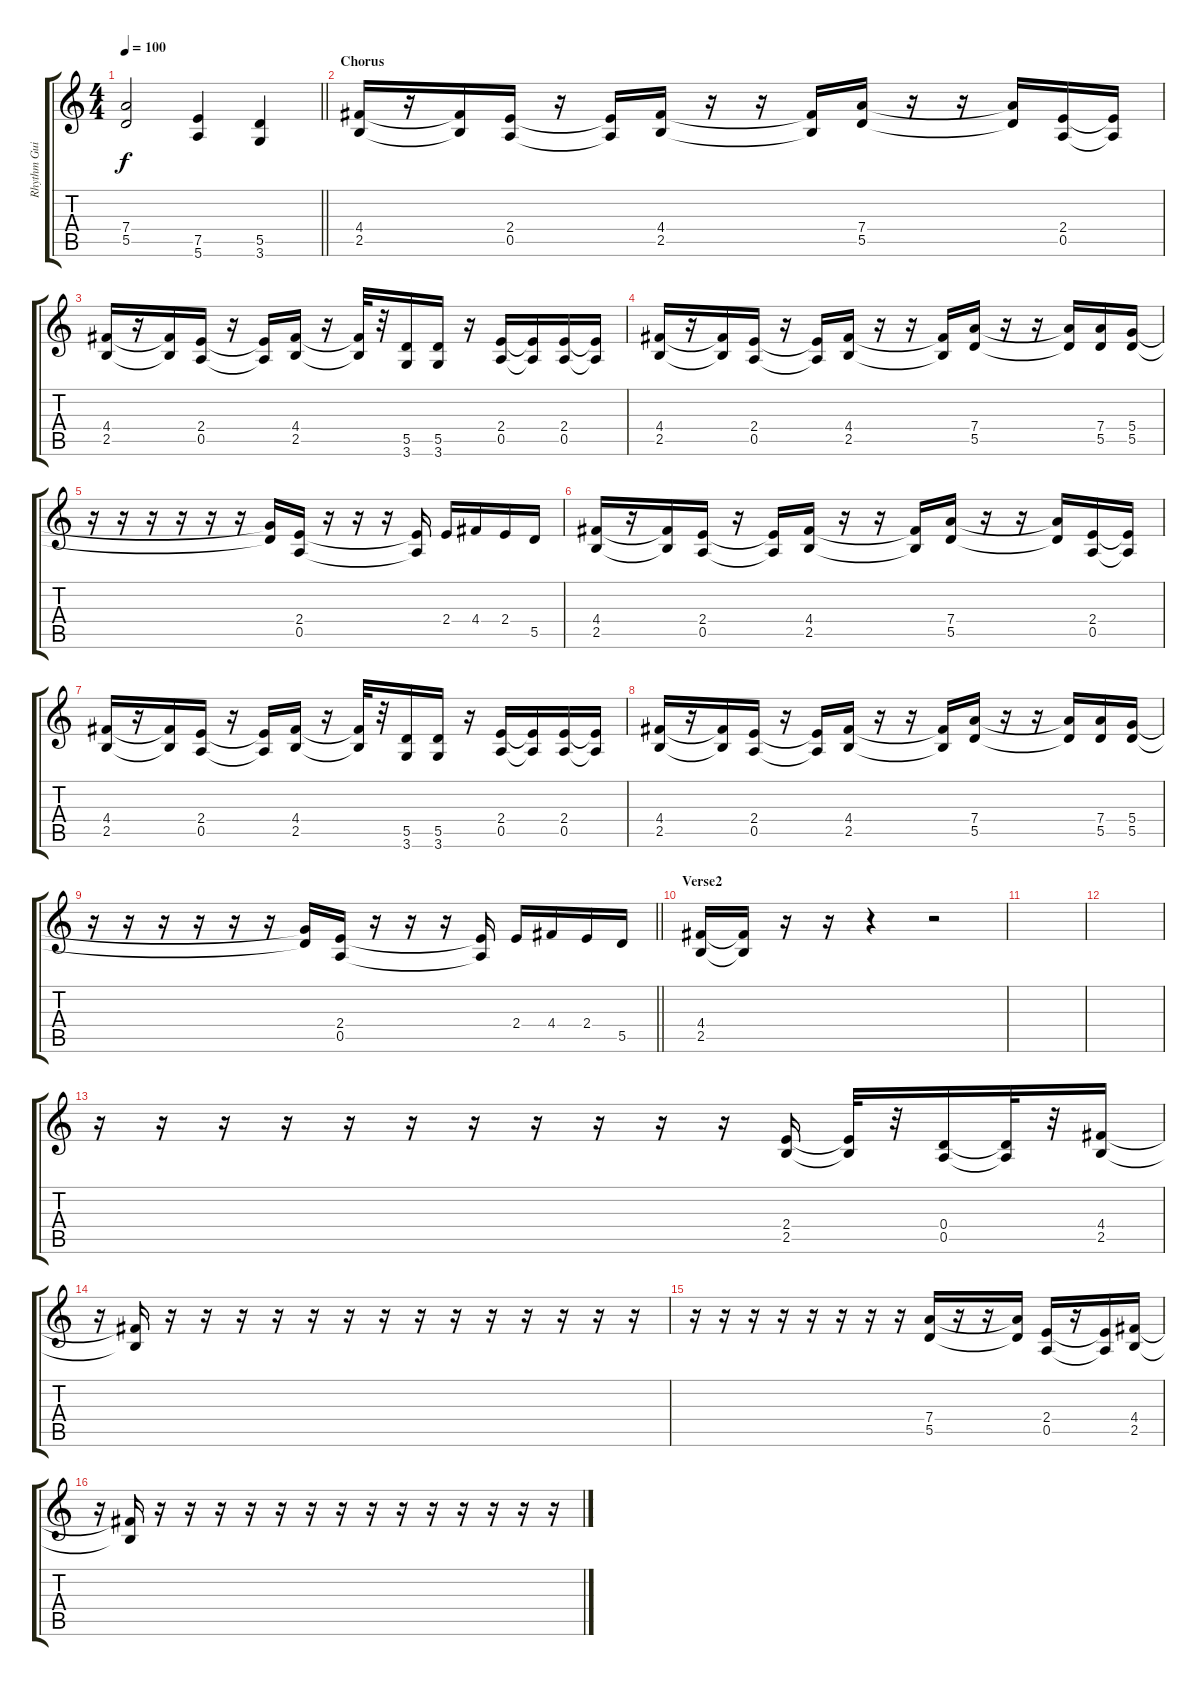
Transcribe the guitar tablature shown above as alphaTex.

\track ("Rhythm Guitar" "Rhythm Gui") {instrument distortionguitar}
\staff {score tabs}
\tuning (E4 B3 G3 D3 A2 E2) {hide}
\ts (4 4)
\tempo 100
\clef g2
\barLineRight lightlight
\ks c
(7.4 5.5).2{dy f} (7.5 5.6).4 (5.5 3.6).4 |
\section ("" "Chorus")
(4.4 2.5).16 r.16 (4.4{t} 2.5{t}).16 (2.4 0.5).16 r.16 (2.4{t} 0.5{t}).16 (4.4 2.5).16 r.16 r.16 (4.4{t} 2.5{t}).16 (7.4 5.5).16 r.16 r.16 (7.4{t} 5.5{t}).16 (2.4 0.5).16 (2.4{t} 0.5{t}).16 |
(4.4 2.5).16 r.16 (4.4{t} 2.5{t}).16 (2.4 0.5).16 r.16 (2.4{t} 0.5{t}).16 (4.4 2.5).16 r.16 (4.4{t} 2.5{t}).32 r.32 (5.5 3.6).16 (5.5 3.6).16 r.16 (2.4 0.5).16 (2.4{t} 0.5{t}).16 (2.4 0.5).16 (2.4{t} 0.5{t}).16 |
(4.4 2.5).16 r.16 (4.4{t} 2.5{t}).16 (2.4 0.5).16 r.16 (2.4{t} 0.5{t}).16 (4.4 2.5).16 r.16 r.16 (4.4{t} 2.5{t}).16 (7.4 5.5).16 r.16 r.16 (7.4{t} 5.5{t}).16 (7.4 5.5).16 (5.4 5.5).16 |
r.16 r.16 r.16 r.16 r.16 r.16 (5.4{t} 5.5{t}).16 (2.4 0.5).16 r.16 r.16 r.16 (2.4{t} 0.5{t}).16 2.4.16 4.4.16 2.4.16 5.5.16 |
(4.4 2.5).16 r.16 (4.4{t} 2.5{t}).16 (2.4 0.5).16 r.16 (2.4{t} 0.5{t}).16 (4.4 2.5).16 r.16 r.16 (4.4{t} 2.5{t}).16 (7.4 5.5).16 r.16 r.16 (7.4{t} 5.5{t}).16 (2.4 0.5).16 (2.4{t} 0.5{t}).16 |
(4.4 2.5).16 r.16 (4.4{t} 2.5{t}).16 (2.4 0.5).16 r.16 (2.4{t} 0.5{t}).16 (4.4 2.5).16 r.16 (4.4{t} 2.5{t}).32 r.32 (5.5 3.6).16 (5.5 3.6).16 r.16 (2.4 0.5).16 (2.4{t} 0.5{t}).16 (2.4 0.5).16 (2.4{t} 0.5{t}).16 |
(4.4 2.5).16 r.16 (4.4{t} 2.5{t}).16 (2.4 0.5).16 r.16 (2.4{t} 0.5{t}).16 (4.4 2.5).16 r.16 r.16 (4.4{t} 2.5{t}).16 (7.4 5.5).16 r.16 r.16 (7.4{t} 5.5{t}).16 (7.4 5.5).16 (5.4 5.5).16 |
\barLineRight lightlight
r.16 r.16 r.16 r.16 r.16 r.16 (5.4{t} 5.5{t}).16 (2.4 0.5).16 r.16 r.16 r.16 (2.4{t} 0.5{t}).16 2.4.16 4.4.16 2.4.16 5.5.16 |
\section ("" "Verse2")
(4.4 2.5).16 (4.4{t} 2.5{t}).16 r.16 r.16 r.4 r.2 |
|
|
r.16 r.16 r.16 r.16 r.16 r.16 r.16 r.16 r.16 r.16 r.16 (2.4 2.5).16 (2.4{t} 2.5{t}).32 r.32 (0.4 0.5).16 (0.4{t} 0.5{t}).32 r.32 (4.4 2.5).16 |
r.16 (4.4{t} 2.5{t}).16 r.16 r.16 r.16 r.16 r.16 r.16 r.16 r.16 r.16 r.16 r.16 r.16 r.16 r.16 |
r.16 r.16 r.16 r.16 r.16 r.16 r.16 r.16 (7.4 5.5).16 r.16 r.16 (7.4{t} 5.5{t}).16 (2.4 0.5).16 r.16 (2.4{t} 0.5{t}).16 (4.4 2.5).16 |
r.16 (4.4{t} 2.5{t}).16 r.16 r.16 r.16 r.16 r.16 r.16 r.16 r.16 r.16 r.16 r.16 r.16 r.16 r.16
